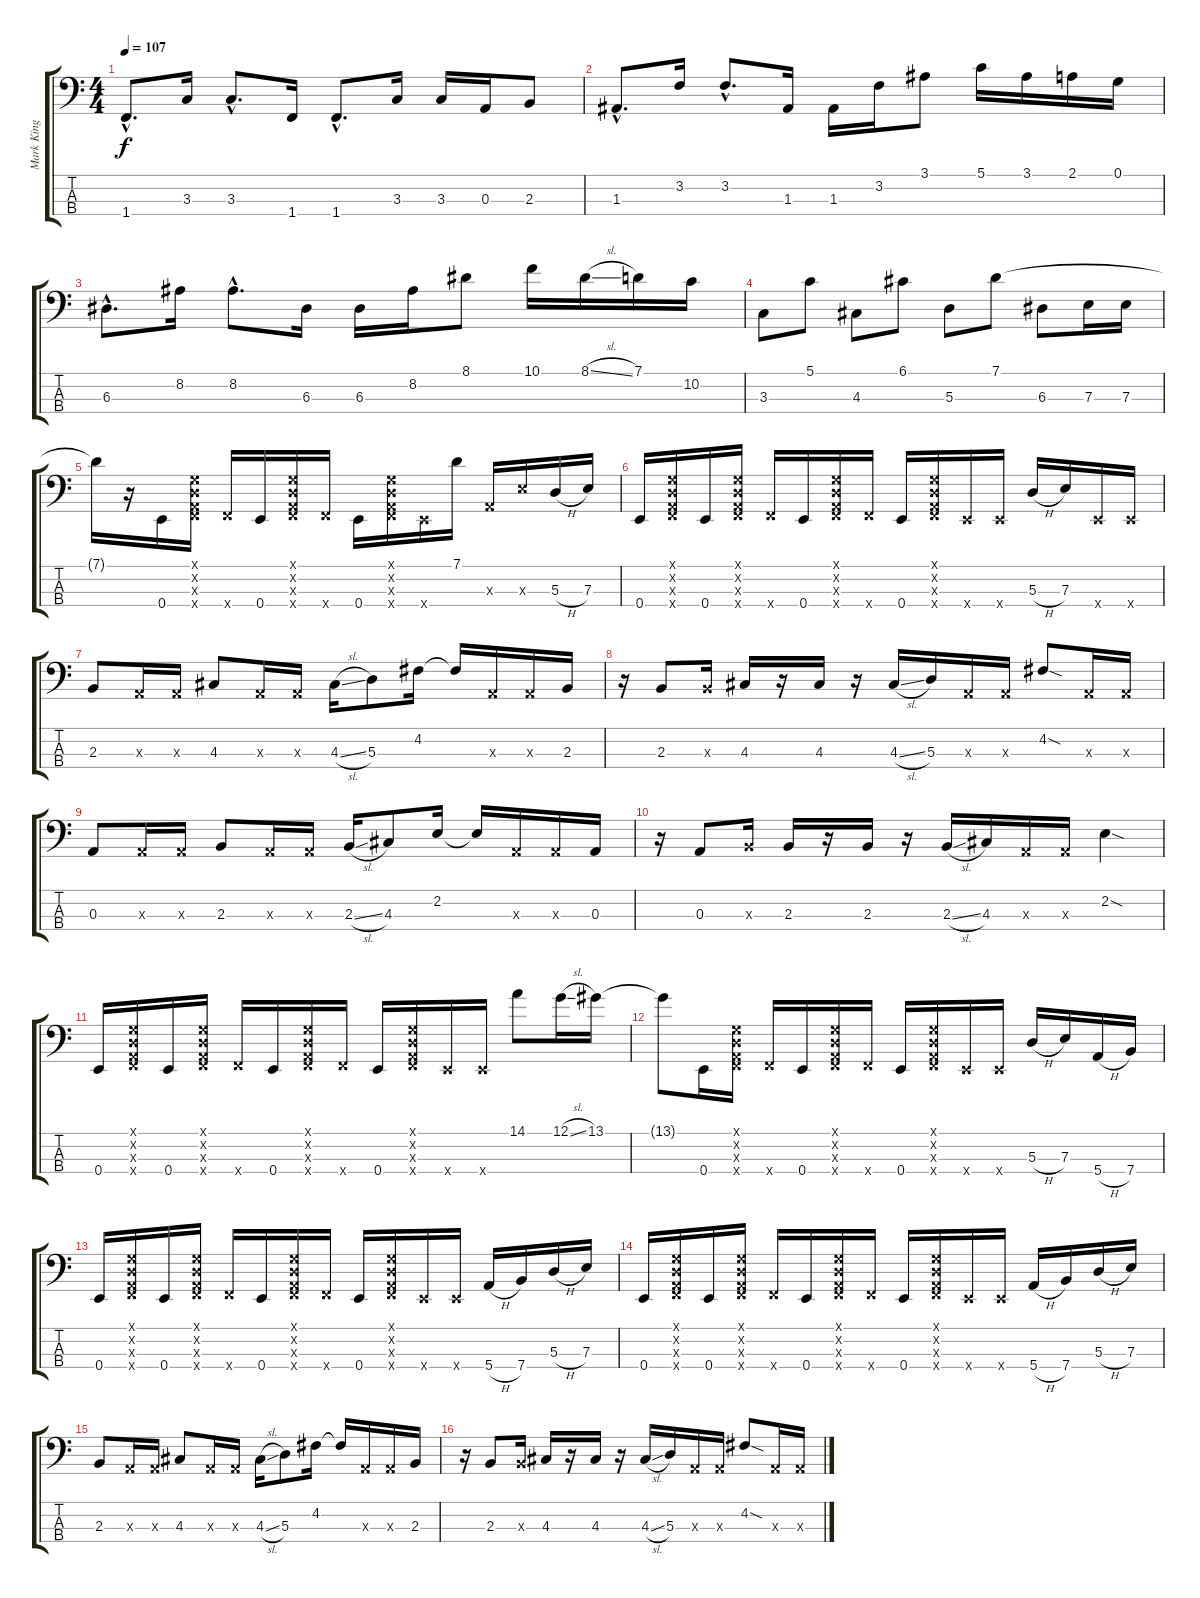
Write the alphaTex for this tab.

\track (" Mark King / Level 42 " " Mark King") {instrument slapbass1}
\staff {score tabs}
\tuning (G2 D2 A1 E1) {hide}
\ts (4 4)
\tempo 107
\clef f4
\ks c
1.4{hac}.8{d dy f} 3.3.16 3.3{hac}.8{d} 1.4.16 1.4{hac}.8{d} 3.3.16 3.3.16 0.3.16 2.3.8 |
1.3{hac}.8{d} 3.2.16 3.2{hac}.8{d} 1.3.16 1.3.16 3.2.16 3.1.8 5.1.16 3.1.16 2.1.16 0.1.16 |
6.3{hac}.8{d} 8.2.16 8.2{hac}.8{d} 6.3.16 6.3.16 8.2.16 8.1.8 10.1.16 8.1{sl}.16 7.1.16 10.2.16 |
3.3.8 5.1.8 4.3.8 6.1.8 5.3.8 7.1.8 6.3.8 7.3.16 7.3.16 |
7.1{t}.16 r.16 0.4.16 (0.1{x} 0.2{x} 0.3{x} 1.4{x}).16 1.4{x}.16 0.4.16 (0.1{x} 0.2{x} 0.3{x} 1.4{x}).16 1.4{x}.16 0.4.16 (0.1{x} 0.2{x} 0.3{x} 1.4{x}).16 0.4{x}.16 7.1.16 0.3{x}.16 7.3{x}.16 5.3{h}.16 7.3.16 |
0.4.16 (0.1{x} 0.2{x} 0.3{x} 1.4{x}).16 0.4.16 (0.1{x} 0.2{x} 0.3{x} 1.4{x}).16 1.4{x}.16 0.4.16 (0.1{x} 0.2{x} 0.3{x} 1.4{x}).16 1.4{x}.16 0.4.16 (0.1{x} 0.2{x} 0.3{x} 1.4{x}).16 0.4{x}.16 0.4{x}.16 5.3{h}.16 7.3.16 0.4{x}.16 0.4{x}.16 |
2.3.8 0.3{x}.16 0.3{x}.16 4.3.8 0.3{x}.16 0.3{x}.16 4.3{sl}.16 5.3.8 4.2.16 4.2{t}.16 0.3{x}.16 0.3{x}.16 2.3.16 |
r.16 2.3.8 2.3{x}.16 4.3.16 r.16 4.3.16 r.16 4.3{sl}.16 5.3.16 0.3{x}.16 0.3{x}.16 4.2{sod}.8 0.3{x}.16 0.3{x}.16 |
0.3.8 0.3{x}.16 0.3{x}.16 2.3.8 0.3{x}.16 0.3{x}.16 2.3{sl}.16 4.3.8 2.2.16 2.2{t}.16 0.3{x}.16 0.3{x}.16 0.3.16 |
r.16 0.3.8 2.3{x}.16 2.3.16 r.16 2.3.16 r.16 2.3{sl}.16 4.3.16 0.3{x}.16 0.3{x}.16 2.2{sod}.4 |
0.4.16 (0.1{x} 0.2{x} 0.3{x} 1.4{x}).16 0.4.16 (0.1{x} 0.2{x} 0.3{x} 1.4{x}).16 1.4{x}.16 0.4.16 (0.1{x} 0.2{x} 0.3{x} 1.4{x}).16 1.4{x}.16 0.4.16 (0.1{x} 0.2{x} 0.3{x} 1.4{x}).16 0.4{x}.16 0.4{x}.16 14.1.8 12.1{sl}.16 13.1.16 |
13.1{t}.8 0.4.16 (0.1{x} 0.2{x} 0.3{x} 1.4{x}).16 1.4{x}.16 0.4.16 (0.1{x} 0.2{x} 0.3{x} 1.4{x}).16 1.4{x}.16 0.4.16 (0.1{x} 0.2{x} 0.3{x} 1.4{x}).16 0.4{x}.16 0.4{x}.16 5.3{h}.16 7.3.16 5.4{h}.16 7.4.16 |
0.4.16 (0.1{x} 0.2{x} 0.3{x} 1.4{x}).16 0.4.16 (0.1{x} 0.2{x} 0.3{x} 1.4{x}).16 1.4{x}.16 0.4.16 (0.1{x} 0.2{x} 0.3{x} 1.4{x}).16 1.4{x}.16 0.4.16 (0.1{x} 0.2{x} 0.3{x} 1.4{x}).16 0.4{x}.16 0.4{x}.16 5.4{h}.16 7.4.16 5.3{h}.16 7.3.16 |
0.4.16 (0.1{x} 0.2{x} 0.3{x} 1.4{x}).16 0.4.16 (0.1{x} 0.2{x} 0.3{x} 1.4{x}).16 1.4{x}.16 0.4.16 (0.1{x} 0.2{x} 0.3{x} 1.4{x}).16 1.4{x}.16 0.4.16 (0.1{x} 0.2{x} 0.3{x} 1.4{x}).16 0.4{x}.16 0.4{x}.16 5.4{h}.16 7.4.16 5.3{h}.16 7.3.16 |
2.3.8 0.3{x}.16 0.3{x}.16 4.3.8 0.3{x}.16 0.3{x}.16 4.3{sl}.16 5.3.8 4.2.16 4.2{t}.16 0.3{x}.16 0.3{x}.16 2.3.16 |
r.16 2.3.8 2.3{x}.16 4.3.16 r.16 4.3.16 r.16 4.3{sl}.16 5.3.16 0.3{x}.16 0.3{x}.16 4.2{sod}.8 0.3{x}.16 0.3{x}.16
